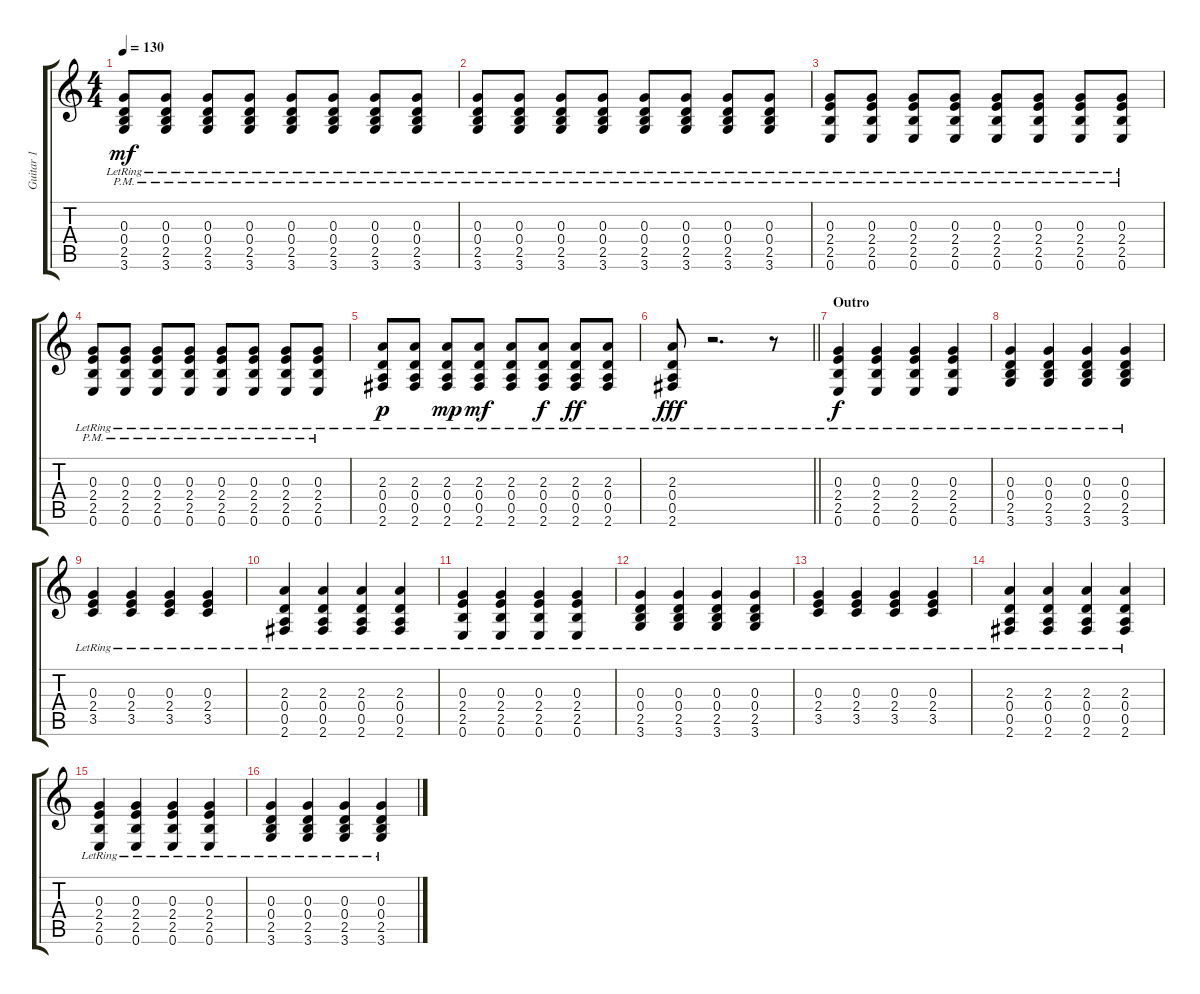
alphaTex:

\track ("Guitar 1" "Guitar 1") {instrument distortionguitar}
\staff {score tabs}
\tuning (E4 B3 G3 D3 A2 E2) {hide}
\ts (4 4)
\tempo 130
\clef g2
\ks c
(0.3{pm lr} 0.4{pm lr} 2.5{pm lr} 3.6{pm lr}).8{dy mf} (0.3{pm lr} 0.4{pm lr} 2.5{pm lr} 3.6{pm lr}).8 (0.3{pm lr} 0.4{pm lr} 2.5{pm lr} 3.6{pm lr}).8 (0.3{pm lr} 0.4{pm lr} 2.5{pm lr} 3.6{pm lr}).8 (0.3{pm lr} 0.4{pm lr} 2.5{pm lr} 3.6{pm lr}).8 (0.3{pm lr} 0.4{pm lr} 2.5{pm lr} 3.6{pm lr}).8 (0.3{pm lr} 0.4{pm lr} 2.5{pm lr} 3.6{pm lr}).8 (0.3{pm lr} 0.4{pm lr} 2.5{pm lr} 3.6{pm lr}).8 |
(0.3{pm lr} 0.4{pm lr} 2.5{pm lr} 3.6{pm lr}).8 (0.3{pm lr} 0.4{pm lr} 2.5{pm lr} 3.6{pm lr}).8 (0.3{pm lr} 0.4{pm lr} 2.5{pm lr} 3.6{pm lr}).8 (0.3{pm lr} 0.4{pm lr} 2.5{pm lr} 3.6{pm lr}).8 (0.3{pm lr} 0.4{pm lr} 2.5{pm lr} 3.6{pm lr}).8 (0.3{pm lr} 0.4{pm lr} 2.5{pm lr} 3.6{pm lr}).8 (0.3{pm lr} 0.4{pm lr} 2.5{pm lr} 3.6{pm lr}).8 (0.3{pm lr} 0.4{pm lr} 2.5{pm lr} 3.6{pm lr}).8 |
(0.3{pm lr} 2.4{pm lr} 2.5{pm lr} 0.6{pm lr}).8 (0.3{pm lr} 2.4{pm lr} 2.5{pm lr} 0.6{pm lr}).8 (0.3{pm lr} 2.4{pm lr} 2.5{pm lr} 0.6{pm lr}).8 (0.3{pm lr} 2.4{pm lr} 2.5{pm lr} 0.6{pm lr}).8 (0.3{pm lr} 2.4{pm lr} 2.5{pm lr} 0.6{pm lr}).8 (0.3{pm lr} 2.4{pm lr} 2.5{pm lr} 0.6{pm lr}).8 (0.3{pm lr} 2.4{pm lr} 2.5{pm lr} 0.6{pm lr}).8 (0.3{pm lr} 2.4{pm lr} 2.5{pm lr} 0.6{pm lr}).8 |
(0.3{pm lr} 2.4{pm lr} 2.5{pm lr} 0.6{pm lr}).8 (0.3{pm lr} 2.4{pm lr} 2.5{pm lr} 0.6{pm lr}).8 (0.3{pm lr} 2.4{pm lr} 2.5{pm lr} 0.6{pm lr}).8 (0.3{pm lr} 2.4{pm lr} 2.5{pm lr} 0.6{pm lr}).8 (0.3{pm lr} 2.4{pm lr} 2.5{pm lr} 0.6{pm lr}).8 (0.3{pm lr} 2.4{pm lr} 2.5{pm lr} 0.6{pm lr}).8 (0.3{pm lr} 2.4{pm lr} 2.5{pm lr} 0.6{pm lr}).8 (0.3{pm lr} 2.4{pm lr} 2.5{pm lr} 0.6{pm lr}).8 |
(2.3{lr} 0.4{lr} 0.5{lr} 2.6{lr}).8{dy p} (2.3{lr} 0.4{lr} 0.5{lr} 2.6{lr}).8 (2.3{lr} 0.4{lr} 0.5{lr} 2.6{lr}).8{dy mp} (2.3{lr} 0.4{lr} 0.5{lr} 2.6{lr}).8{dy mf} (2.3{lr} 0.4{lr} 0.5{lr} 2.6{lr}).8 (2.3{lr} 0.4{lr} 0.5{lr} 2.6{lr}).8{dy f} (2.3{lr} 0.4{lr} 0.5{lr} 2.6{lr}).8{dy ff} (2.3{lr} 0.4{lr} 0.5{lr} 2.6{lr}).8 |
\barLineRight lightlight
(2.3{lr} 0.4{lr} 0.5{lr} 2.6{lr}).8{dy fff} r.2{d} r.8 |
\section ("" "Outro")
(0.3{lr} 2.4{lr} 2.5{lr} 0.6{lr}).4{dy f} (0.3{lr} 2.4{lr} 2.5{lr} 0.6{lr}).4 (0.3{lr} 2.4{lr} 2.5{lr} 0.6{lr}).4 (0.3{lr} 2.4{lr} 2.5{lr} 0.6{lr}).4 |
(0.3{lr} 0.4{lr} 2.5{lr} 3.6{lr}).4 (0.3{lr} 0.4{lr} 2.5{lr} 3.6{lr}).4 (0.3{lr} 0.4{lr} 2.5{lr} 3.6{lr}).4 (0.3{lr} 0.4{lr} 2.5{lr} 3.6{lr}).4 |
(0.3{lr} 2.4{lr} 3.5{lr}).4 (0.3{lr} 2.4{lr} 3.5{lr}).4 (0.3{lr} 2.4{lr} 3.5{lr}).4 (0.3{lr} 2.4{lr} 3.5{lr}).4 |
(2.3{lr} 0.4{lr} 0.5{lr} 2.6{lr}).4 (2.3{lr} 0.4{lr} 0.5{lr} 2.6{lr}).4 (2.3{lr} 0.4{lr} 0.5{lr} 2.6{lr}).4 (2.3{lr} 0.4{lr} 0.5{lr} 2.6{lr}).4 |
(0.3{lr} 2.4{lr} 2.5{lr} 0.6{lr}).4 (0.3{lr} 2.4{lr} 2.5{lr} 0.6{lr}).4 (0.3{lr} 2.4{lr} 2.5{lr} 0.6{lr}).4 (0.3{lr} 2.4{lr} 2.5{lr} 0.6{lr}).4 |
(0.3{lr} 0.4{lr} 2.5{lr} 3.6{lr}).4 (0.3{lr} 0.4{lr} 2.5{lr} 3.6{lr}).4 (0.3{lr} 0.4{lr} 2.5{lr} 3.6{lr}).4 (0.3{lr} 0.4{lr} 2.5{lr} 3.6{lr}).4 |
(0.3{lr} 2.4{lr} 3.5{lr}).4 (0.3{lr} 2.4{lr} 3.5{lr}).4 (0.3{lr} 2.4{lr} 3.5{lr}).4 (0.3{lr} 2.4{lr} 3.5{lr}).4 |
(2.3{lr} 0.4{lr} 0.5{lr} 2.6{lr}).4 (2.3{lr} 0.4{lr} 0.5{lr} 2.6{lr}).4 (2.3{lr} 0.4{lr} 0.5{lr} 2.6{lr}).4 (2.3{lr} 0.4{lr} 0.5{lr} 2.6{lr}).4 |
(0.3{lr} 2.4{lr} 2.5{lr} 0.6{lr}).4 (0.3{lr} 2.4{lr} 2.5{lr} 0.6{lr}).4 (0.3{lr} 2.4{lr} 2.5{lr} 0.6{lr}).4 (0.3{lr} 2.4{lr} 2.5{lr} 0.6{lr}).4 |
(0.3{lr} 0.4{lr} 2.5{lr} 3.6{lr}).4 (0.3{lr} 0.4{lr} 2.5{lr} 3.6{lr}).4 (0.3{lr} 0.4{lr} 2.5{lr} 3.6{lr}).4 (0.3{lr} 0.4{lr} 2.5{lr} 3.6{lr}).4
